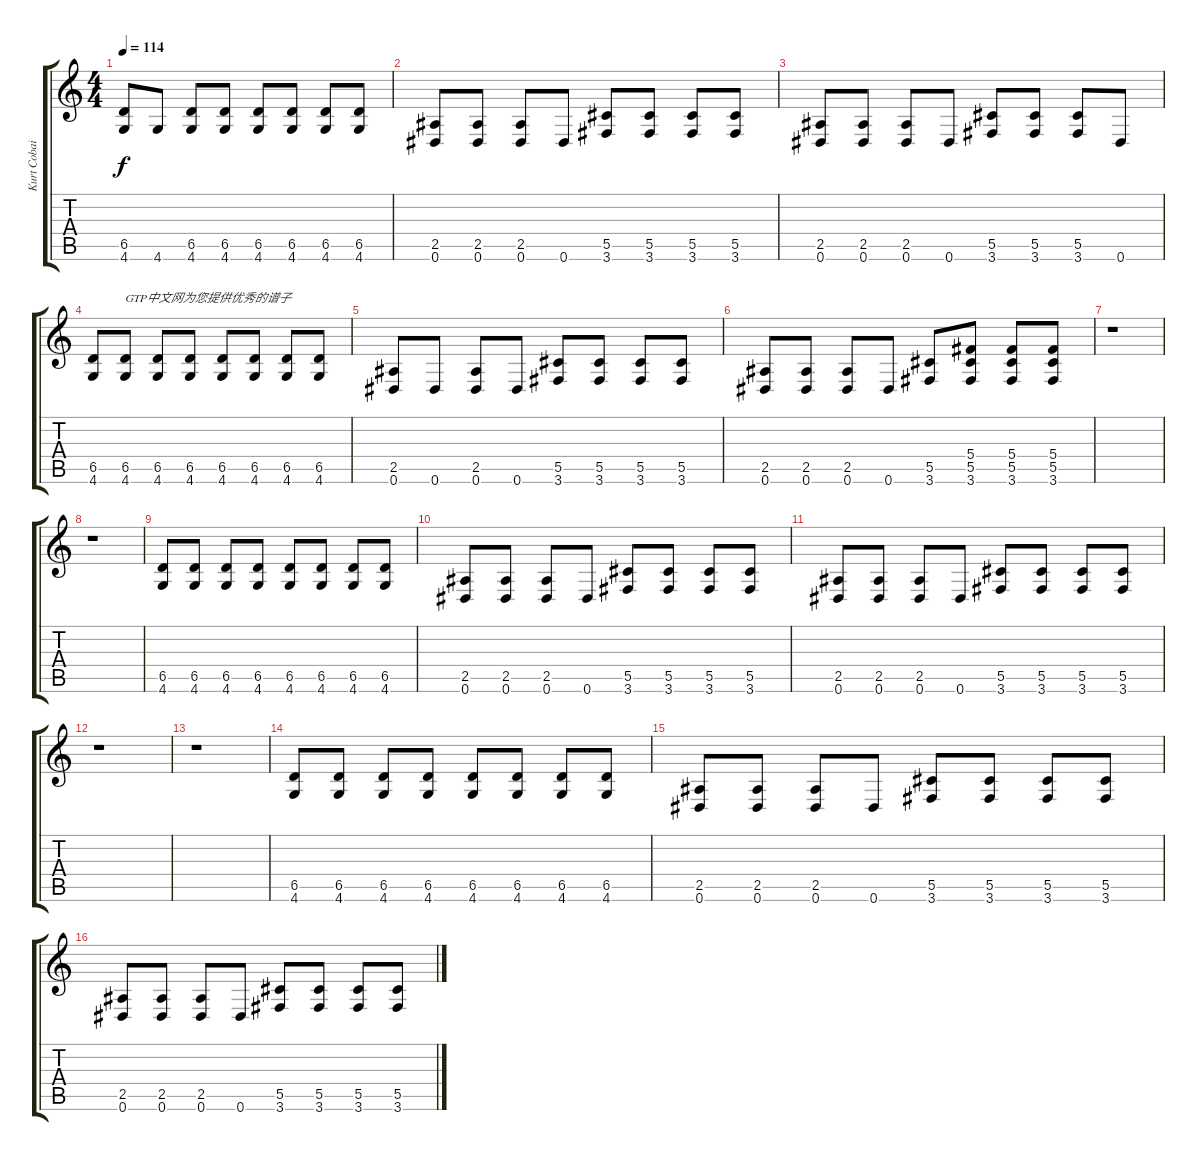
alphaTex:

\track ("Kurt Cobain (Clean)" "Kurt Cobai") {instrument electricguitarmuted}
\staff {score tabs}
\tuning (Eb4 Bb3 Gb3 Db3 Ab2 Eb2) {hide}
\ts (4 4)
\tempo 114
\clef g2
\ks c
(6.5 4.6).8{dy f instrument electricguitarmuted} 4.6.8 (6.5 4.6).8 (6.5 4.6).8 (6.5 4.6).8 (6.5 4.6).8 (6.5 4.6).8 (6.5 4.6).8 |
(2.5 0.6).8 (2.5 0.6).8 (2.5 0.6).8 0.6.8 (5.5 3.6).8 (5.5 3.6).8 (5.5 3.6).8 (5.5 3.6).8 |
(2.5 0.6).8 (2.5 0.6).8 (2.5 0.6).8 0.6.8 (5.5 3.6).8 (5.5 3.6).8 (5.5 3.6).8 0.6.8 |
(6.5 4.6).8 (6.5 4.6).8{txt "GTP中文网为您提供优秀的谱子"} (6.5 4.6).8 (6.5 4.6).8 (6.5 4.6).8 (6.5 4.6).8 (6.5 4.6).8 (6.5 4.6).8 |
(2.5 0.6).8 0.6.8 (2.5 0.6).8 0.6.8 (5.5 3.6).8 (5.5 3.6).8 (5.5 3.6).8 (5.5 3.6).8 |
(2.5 0.6).8 (2.5 0.6).8 (2.5 0.6).8 0.6.8 (5.5 3.6).8 (5.4 5.5 3.6).8 (5.4 5.5 3.6).8 (5.4 5.5 3.6).8 |
r.1 |
r.1 |
(6.5 4.6).8 (6.5 4.6).8 (6.5 4.6).8 (6.5 4.6).8 (6.5 4.6).8 (6.5 4.6).8 (6.5 4.6).8 (6.5 4.6).8 |
(2.5 0.6).8 (2.5 0.6).8 (2.5 0.6).8 0.6.8 (5.5 3.6).8 (5.5 3.6).8 (5.5 3.6).8 (5.5 3.6).8 |
(2.5 0.6).8 (2.5 0.6).8 (2.5 0.6).8 0.6.8 (5.5 3.6).8 (5.5 3.6).8 (5.5 3.6).8 (5.5 3.6).8 |
r.1 |
r.1 |
(6.5 4.6).8 (6.5 4.6).8 (6.5 4.6).8 (6.5 4.6).8 (6.5 4.6).8 (6.5 4.6).8 (6.5 4.6).8 (6.5 4.6).8 |
(2.5 0.6).8 (2.5 0.6).8 (2.5 0.6).8 0.6.8 (5.5 3.6).8 (5.5 3.6).8 (5.5 3.6).8 (5.5 3.6).8 |
(2.5 0.6).8 (2.5 0.6).8 (2.5 0.6).8 0.6.8 (5.5 3.6).8 (5.5 3.6).8 (5.5 3.6).8 (5.5 3.6).8
